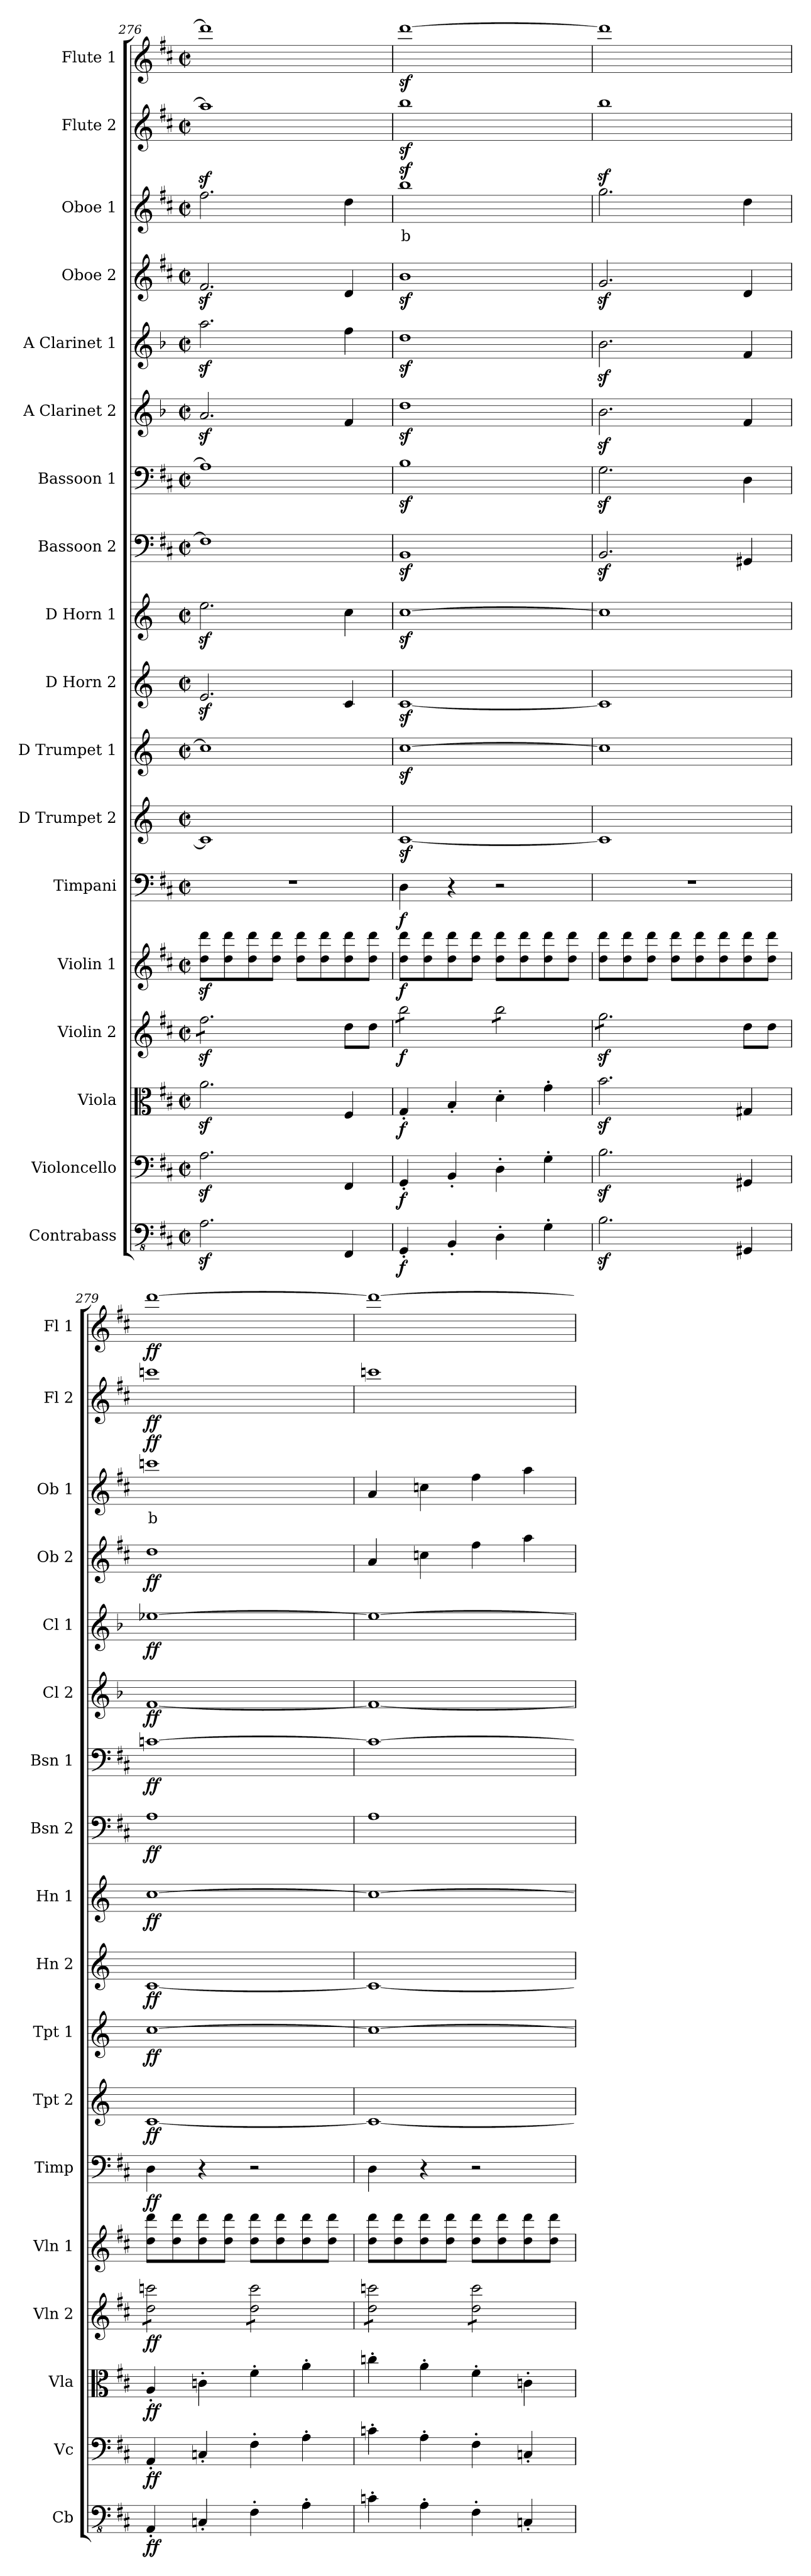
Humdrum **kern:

**kern	**dynam	**kern	**dynam	**kern	**dynam	**kern	**dynam	**kern	**dynam	**kern	**dynam	**kern	**dynam	**kern	**dynam	**kern	**dynam	**kern	**dynam	**kern	**dynam	**kern	**dynam	**kern	**dynam	**kern	**dynam	**kern	**dynam	**kern	**text	**dynam	**kern	**dynam	**kern	**dynam
*part18	*part18	*part17	*part17	*part16	*part16	*part15	*part15	*part14	*part14	*part13	*part13	*part12	*part12	*part11	*part11	*part10	*part10	*part9	*part9	*part8	*part8	*part7	*part7	*part6	*part6	*part5	*part5	*part4	*part4	*part3	*part3	*part3	*part2	*part2	*part1	*part1
*staff18	*staff18	*staff17	*staff17	*staff16	*staff16	*staff15	*staff15	*staff14	*staff14	*staff13	*staff13	*staff12	*staff12	*staff11	*staff11	*staff10	*staff10	*staff9	*staff9	*staff8	*staff8	*staff7	*staff7	*staff6	*staff6	*staff5	*staff5	*staff4	*staff4	*staff3	*staff3	*staff3	*staff2	*staff2	*staff1	*staff1
*I"Contrabass	*	*I"Violoncello	*	*I"Viola	*	*I"Violin 2	*	*I"Violin 1	*	*I"Timpani	*	*I"D Trumpet 2	*	*I"D Trumpet 1	*	*I"D Horn 2	*	*I"D Horn 1	*	*I"Bassoon 2	*	*I"Bassoon 1	*	*I"A Clarinet 2	*	*I"A Clarinet 1	*	*I"Oboe 2	*	*I"Oboe 1	*	*	*I"Flute 2	*	*I"Flute 1	*
*I'Cb	*	*I'Vc	*	*I'Vla	*	*I'Vln 2	*	*I'Vln 1	*	*I'Timp	*	*I'Tpt 2	*	*I'Tpt 1	*	*I'Hn 2	*	*I'Hn 1	*	*I'Bsn 2	*	*I'Bsn 1	*	*I'Cl 2	*	*I'Cl 1	*	*I'Ob 2	*	*I'Ob 1	*	*	*I'Fl 2	*	*I'Fl 1	*
!!LO:PB:g=z
*clefFv4	*	*clefF4	*	*clefC3	*	*clefG2	*	*clefG2	*	*clefF4	*	*clefG2	*	*clefG2	*	*clefG2	*	*clefG2	*	*clefF4	*	*clefF4	*	*clefG2	*	*clefG2	*	*clefG2	*	*clefG2	*	*	*clefG2	*	*clefG2	*
*	*	*	*	*	*	*	*	*	*	*	*	*ITrd-1c-2	*	*ITrd-1c-2	*	*ITrd6c10	*	*ITrd6c10	*	*	*	*	*	*ITrd2c3	*	*ITrd2c3	*	*	*	*	*	*	*	*	*	*
*k[f#c#]	*	*k[f#c#]	*	*k[f#c#]	*	*k[f#c#]	*	*k[f#c#]	*	*k[f#c#]	*	*k[f#c#]	*	*k[f#c#]	*	*k[f#c#]	*	*k[f#c#]	*	*k[f#c#]	*	*k[f#c#]	*	*k[f#c#]	*	*k[f#c#]	*	*k[f#c#]	*	*k[f#c#]	*	*	*k[f#c#]	*	*k[f#c#]	*
*M2/2	*	*M2/2	*	*M2/2	*	*M2/2	*	*M2/2	*	*M2/2	*	*M2/2	*	*M2/2	*	*M2/2	*	*M2/2	*	*M2/2	*	*M2/2	*	*M2/2	*	*M2/2	*	*M2/2	*	*M2/2	*	*	*M2/2	*	*M2/2	*
*met(c|)	*	*met(c|)	*	*met(c|)	*	*met(c|)	*	*met(c|)	*	*met(c|)	*	*met(c|)	*	*met(c|)	*	*met(c|)	*	*met(c|)	*	*met(c|)	*	*met(c|)	*	*met(c|)	*	*met(c|)	*	*met(c|)	*	*met(c|)	*	*	*met(c|)	*	*met(c|)	*
=276	=276	=276	=276	=276	=276	=276	=276	=276	=276	=276	=276	=276	=276	=276	=276	=276	=276	=276	=276	=276	=276	=276	=276	=276	=276	=276	=276	=276	=276	=276	=276	=276	=276	=276	=276	=276
*	*	*	*	*	*	*tremolo	*	*	*	*	*	*	*	*	*	*	*	*	*	*	*	*	*	*	*	*	*	*	*	*	*	*	*	*	*	*
2.AAz<\	.	2.Az<\	.	2.az<\	.	8ff#z<\L	.	8dd\z< 8ddd\z<L	.	1r	.	1d]	.	1dd]	.	2.F#z</	.	2.f#z<\	.	1F#]	.	1A]	.	2.f#z</	.	2.ff#z<\	.	2.f#z</	.	2.ff#z<\	.	.	1aa]	.	1ddd]	.
.	.	.	.	.	.	8ff#z<\	.	8dd\ 8ddd\	.	.	.	.	.	.	.	.	.	.	.	.	.	.	.	.	.	.	.	.	.	.	.	.	.	.	.	.
.	.	.	.	.	.	8ff#z<\	.	8dd\ 8ddd\	.	.	.	.	.	.	.	.	.	.	.	.	.	.	.	.	.	.	.	.	.	.	.	.	.	.	.	.
.	.	.	.	.	.	8ff#z<\	.	8dd\ 8ddd\J	.	.	.	.	.	.	.	.	.	.	.	.	.	.	.	.	.	.	.	.	.	.	.	.	.	.	.	.
.	.	.	.	.	.	8ff#z<\	.	8dd\ 8ddd\L	.	.	.	.	.	.	.	.	.	.	.	.	.	.	.	.	.	.	.	.	.	.	.	.	.	.	.	.
.	.	.	.	.	.	8ff#z<\J	.	8dd\ 8ddd\	.	.	.	.	.	.	.	.	.	.	.	.	.	.	.	.	.	.	.	.	.	.	.	.	.	.	.	.
*	*	*	*	*	*	*Xtremolo	*	*	*	*	*	*	*	*	*	*	*	*	*	*	*	*	*	*	*	*	*	*	*	*	*	*	*	*	*	*
4FFF#/	.	4FF#/	.	4F#/	.	8dd\L	.	8dd\ 8ddd\	.	.	.	.	.	.	.	4D/	.	4d\	.	.	.	.	.	4d/	.	4dd\	.	4d/	.	4dd\	.	.	.	.	.	.
.	.	.	.	.	.	8dd\J	.	8dd\ 8ddd\J	.	.	.	.	.	.	.	.	.	.	.	.	.	.	.	.	.	.	.	.	.	.	.	.	.	.	.	.
=277	=277	=277	=277	=277	=277	=277	=277	=277	=277	=277	=277	=277	=277	=277	=277	=277	=277	=277	=277	=277	=277	=277	=277	=277	=277	=277	=277	=277	=277	=277	=277	=277	=277	=277	=277	=277
!	!LO:DY:b	!	!LO:DY:b	!	!LO:DY:b	!	!LO:DY:b	!	!LO:DY:b	!	!LO:DY:b	!	!	!	!	!	!	!	!	!	!	!	!	!	!	!	!	!	!	!	!LO:LY:b:color=#FF0000	!	!	!	!	!
*	*	*	*	*	*	*tremolo	*	*	*	*	*	*	*	*	*	*	*	*	*	*	*	*	*	*	*	*	*	*	*	*	*	*	*	*	*	*
4GGG'/	f	4GG'/	f	4G'/	f	8bb\L	f	8dd\ 8ddd\L	f	4D\	f	[1dz<	.	[1ddz<	.	[1Dz<	.	[1dz<	.	1BBz<	.	1Bz<	.	1bz<	.	1bz<	.	1bz<	.	1bbz<	b	.	1bbz<	.	[1dddz<	.
.	.	.	.	.	.	8bb\	.	8dd\ 8ddd\	.	.	.	.	.	.	.	.	.	.	.	.	.	.	.	.	.	.	.	.	.	.	.	.	.	.	.	.
4BBB'/	.	4BB'/	.	4B'/	.	8bb\	.	8dd\ 8ddd\	.	4r	.	.	.	.	.	.	.	.	.	.	.	.	.	.	.	.	.	.	.	.	.	.	.	.	.	.
.	.	.	.	.	.	8bb\J	.	8dd\ 8ddd\J	.	.	.	.	.	.	.	.	.	.	.	.	.	.	.	.	.	.	.	.	.	.	.	.	.	.	.	.
4DD'\	.	4D'\	.	4d'\	.	8bb\L	.	8dd\ 8ddd\L	.	2r	.	.	.	.	.	.	.	.	.	.	.	.	.	.	.	.	.	.	.	.	.	.	.	.	.	.
.	.	.	.	.	.	8bb\	.	8dd\ 8ddd\	.	.	.	.	.	.	.	.	.	.	.	.	.	.	.	.	.	.	.	.	.	.	.	.	.	.	.	.
4GG'\	.	4G'\	.	4g'\	.	8bb\	.	8dd\ 8ddd\	.	.	.	.	.	.	.	.	.	.	.	.	.	.	.	.	.	.	.	.	.	.	.	.	.	.	.	.
.	.	.	.	.	.	8bb\J	.	8dd\ 8ddd\J	.	.	.	.	.	.	.	.	.	.	.	.	.	.	.	.	.	.	.	.	.	.	.	.	.	.	.	.
=278	=278	=278	=278	=278	=278	=278	=278	=278	=278	=278	=278	=278	=278	=278	=278	=278	=278	=278	=278	=278	=278	=278	=278	=278	=278	=278	=278	=278	=278	=278	=278	=278	=278	=278	=278	=278
2.BBz<\	.	2.Bz<\	.	2.bz<\	.	8ggz<\L	.	8dd\ 8ddd\L	.	1r	.	1d]	.	1dd]	.	1D]	.	1d]	.	2.BBz</	.	2.Gz<\	.	2.gz<\	.	2.gz<\	.	2.gz</	.	2.ggz<\	.	.	1bb	.	1ddd]	.
.	.	.	.	.	.	8ggz<\	.	8dd\ 8ddd\	.	.	.	.	.	.	.	.	.	.	.	.	.	.	.	.	.	.	.	.	.	.	.	.	.	.	.	.
.	.	.	.	.	.	8ggz<\	.	8dd\ 8ddd\J	.	.	.	.	.	.	.	.	.	.	.	.	.	.	.	.	.	.	.	.	.	.	.	.	.	.	.	.
.	.	.	.	.	.	8ggz<\	.	8dd\ 8ddd\L	.	.	.	.	.	.	.	.	.	.	.	.	.	.	.	.	.	.	.	.	.	.	.	.	.	.	.	.
.	.	.	.	.	.	8ggz<\	.	8dd\ 8ddd\	.	.	.	.	.	.	.	.	.	.	.	.	.	.	.	.	.	.	.	.	.	.	.	.	.	.	.	.
.	.	.	.	.	.	8ggz<\J	.	8dd\ 8ddd\	.	.	.	.	.	.	.	.	.	.	.	.	.	.	.	.	.	.	.	.	.	.	.	.	.	.	.	.
*	*	*	*	*	*	*Xtremolo	*	*	*	*	*	*	*	*	*	*	*	*	*	*	*	*	*	*	*	*	*	*	*	*	*	*	*	*	*	*
4GGG#X/	.	4GG#X/	.	4G#X/	.	8dd\L	.	8dd\ 8ddd\	.	.	.	.	.	.	.	.	.	.	.	4GG#X/	.	4D\	.	4d/	.	4d/	.	4d/	.	4dd\	.	.	.	.	.	.
.	.	.	.	.	.	8dd\J	.	8dd\ 8ddd\J	.	.	.	.	.	.	.	.	.	.	.	.	.	.	.	.	.	.	.	.	.	.	.	.	.	.	.	.
=279	=279	=279	=279	=279	=279	=279	=279	=279	=279	=279	=279	=279	=279	=279	=279	=279	=279	=279	=279	=279	=279	=279	=279	=279	=279	=279	=279	=279	=279	=279	=279	=279	=279	=279	=279	=279
!	!LO:DY:b	!	!LO:DY:b	!	!LO:DY:b	!	!LO:DY:b	!	!	!	!LO:DY:b	!	!LO:DY:b	!	!LO:DY:b	!	!LO:DY:b	!	!LO:DY:b	!	!LO:DY:b	!	!LO:DY:b	!	!LO:DY:b	!	!LO:DY:b	!	!LO:DY:b	!	!LO:LY:b:color=#FF0000	!LO:DY:b	!	!LO:DY:b	!	!LO:DY:b
*	*	*	*	*	*	*tremolo	*	*	*	*	*	*	*	*	*	*	*	*	*	*	*	*	*	*	*	*	*	*	*	*	*	*	*	*	*	*
4AAA'/	ff	4AA'/	ff	4A'/	ff	8dd\ 8cccn\L	ff	8dd\ 8ddd\L	.	4D\	ff	[1d	ff	[1dd	ff	[1D	ff	[1d	ff	1A	ff	[1cn	ff	[1d	ff	[1ccn	ff	1dd	ff	1cccn	b	ff	1cccn	ff	[1ddd	ff
.	.	.	.	.	.	8dd\ 8cccn\	.	8dd\ 8ddd\	.	.	.	.	.	.	.	.	.	.	.	.	.	.	.	.	.	.	.	.	.	.	.	.	.	.	.	.
4CCn'/	.	4Cn'/	.	4cn'\	.	8dd\ 8cccn\	.	8dd\ 8ddd\	.	4r	.	.	.	.	.	.	.	.	.	.	.	.	.	.	.	.	.	.	.	.	.	.	.	.	.	.
.	.	.	.	.	.	8dd\ 8cccn\J	.	8dd\ 8ddd\J	.	.	.	.	.	.	.	.	.	.	.	.	.	.	.	.	.	.	.	.	.	.	.	.	.	.	.	.
4FF#'\	.	4F#'\	.	4f#'\	.	8dd\ 8ccc\L	.	8dd\ 8ddd\L	.	2r	.	.	.	.	.	.	.	.	.	.	.	.	.	.	.	.	.	.	.	.	.	.	.	.	.	.
.	.	.	.	.	.	8dd\ 8ccc\	.	8dd\ 8ddd\	.	.	.	.	.	.	.	.	.	.	.	.	.	.	.	.	.	.	.	.	.	.	.	.	.	.	.	.
4AA'\	.	4A'\	.	4a'\	.	8dd\ 8ccc\	.	8dd\ 8ddd\	.	.	.	.	.	.	.	.	.	.	.	.	.	.	.	.	.	.	.	.	.	.	.	.	.	.	.	.
.	.	.	.	.	.	8dd\ 8ccc\J	.	8dd\ 8ddd\J	.	.	.	.	.	.	.	.	.	.	.	.	.	.	.	.	.	.	.	.	.	.	.	.	.	.	.	.
=280	=280	=280	=280	=280	=280	=280	=280	=280	=280	=280	=280	=280	=280	=280	=280	=280	=280	=280	=280	=280	=280	=280	=280	=280	=280	=280	=280	=280	=280	=280	=280	=280	=280	=280	=280	=280
4Cn'\	.	4cn'\	.	4ccn'\	.	8dd\ 8cccn\L	.	8dd\ 8ddd\L	.	4D\	.	1d_	.	1dd_	.	1D_	.	1d_	.	1A	.	1c_	.	1d_	.	1cc_	.	4a/	.	4a/	.	.	1cccn	.	1ddd_	.
.	.	.	.	.	.	8dd\ 8cccn\	.	8dd\ 8ddd\	.	.	.	.	.	.	.	.	.	.	.	.	.	.	.	.	.	.	.	.	.	.	.	.	.	.	.	.
4AA'\	.	4A'\	.	4a'\	.	8dd\ 8cccn\	.	8dd\ 8ddd\	.	4r	.	.	.	.	.	.	.	.	.	.	.	.	.	.	.	.	.	4ccn\	.	4ccn\	.	.	.	.	.	.
.	.	.	.	.	.	8dd\ 8cccn\J	.	8dd\ 8ddd\J	.	.	.	.	.	.	.	.	.	.	.	.	.	.	.	.	.	.	.	.	.	.	.	.	.	.	.	.
4FF#'\	.	4F#'\	.	4f#'\	.	8dd\ 8ccc\L	.	8dd\ 8ddd\L	.	2r	.	.	.	.	.	.	.	.	.	.	.	.	.	.	.	.	.	4ff#\	.	4ff#\	.	.	.	.	.	.
.	.	.	.	.	.	8dd\ 8ccc\	.	8dd\ 8ddd\	.	.	.	.	.	.	.	.	.	.	.	.	.	.	.	.	.	.	.	.	.	.	.	.	.	.	.	.
4CCn'/	.	4Cn'/	.	4cn'\	.	8dd\ 8ccc\	.	8dd\ 8ddd\	.	.	.	.	.	.	.	.	.	.	.	.	.	.	.	.	.	.	.	4aa\	.	4aa\	.	.	.	.	.	.
.	.	.	.	.	.	8dd\ 8ccc\J	.	8dd\ 8ddd\J	.	.	.	.	.	.	.	.	.	.	.	.	.	.	.	.	.	.	.	.	.	.	.	.	.	.	.	.
*	*	*	*	*	*	*Xtremolo	*	*	*	*	*	*	*	*	*	*	*	*	*	*	*	*	*	*	*	*	*	*	*	*	*	*	*	*	*	*
=	=	=	=	=	=	=	=	=	=	=	=	=	=	=	=	=	=	=	=	=	=	=	=	=	=	=	=	=	=	=	=	=	=	=	=	=
*-	*-	*-	*-	*-	*-	*-	*-	*-	*-	*-	*-	*-	*-	*-	*-	*-	*-	*-	*-	*-	*-	*-	*-	*-	*-	*-	*-	*-	*-	*-	*-	*-	*-	*-	*-	*-
